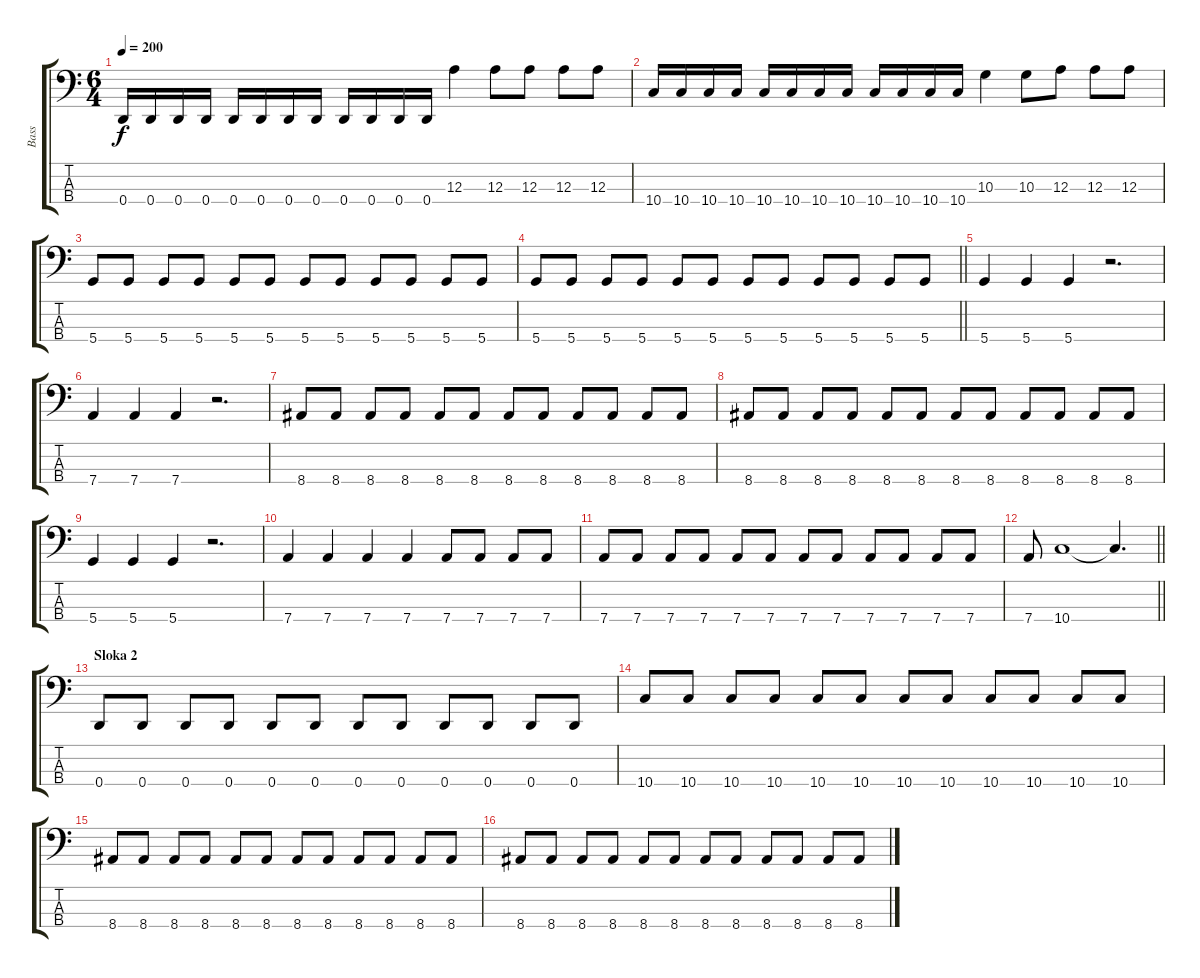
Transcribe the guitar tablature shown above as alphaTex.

\track ("Bass" "Bass") {instrument electricbasspick}
\staff {score tabs}
\tuning (G2 D2 A1 D1) {hide}
\ts (6 4)
\tempo 200
\clef f4
\ks c
0.4.16{dy f} 0.4.16 0.4.16 0.4.16 0.4.16 0.4.16 0.4.16 0.4.16 0.4.16 0.4.16 0.4.16 0.4.16 12.3.4 12.3.8 12.3.8 12.3.8 12.3.8 |
10.4.16 10.4.16 10.4.16 10.4.16 10.4.16 10.4.16 10.4.16 10.4.16 10.4.16 10.4.16 10.4.16 10.4.16 10.3.4 10.3.8 12.3.8 12.3.8 12.3.8 |
5.4.8 5.4.8 5.4.8 5.4.8 5.4.8 5.4.8 5.4.8 5.4.8 5.4.8 5.4.8 5.4.8 5.4.8 |
\barLineRight lightlight
5.4.8 5.4.8 5.4.8 5.4.8 5.4.8 5.4.8 5.4.8 5.4.8 5.4.8 5.4.8 5.4.8 5.4.8 |
5.4.4 5.4.4 5.4.4 r.2{d} |
7.4.4 7.4.4 7.4.4 r.2{d} |
8.4.8 8.4.8 8.4.8 8.4.8 8.4.8 8.4.8 8.4.8 8.4.8 8.4.8 8.4.8 8.4.8 8.4.8 |
8.4.8 8.4.8 8.4.8 8.4.8 8.4.8 8.4.8 8.4.8 8.4.8 8.4.8 8.4.8 8.4.8 8.4.8 |
5.4.4 5.4.4 5.4.4 r.2{d} |
7.4.4 7.4.4 7.4.4 7.4.4 7.4.8 7.4.8 7.4.8 7.4.8 |
7.4.8 7.4.8 7.4.8 7.4.8 7.4.8 7.4.8 7.4.8 7.4.8 7.4.8 7.4.8 7.4.8 7.4.8 |
\barLineRight lightlight
7.4.8 10.4.1 10.4{t}.4{d} |
\section ("" "Sloka 2")
0.4.8 0.4.8 0.4.8 0.4.8 0.4.8 0.4.8 0.4.8 0.4.8 0.4.8 0.4.8 0.4.8 0.4.8 |
10.4.8 10.4.8 10.4.8 10.4.8 10.4.8 10.4.8 10.4.8 10.4.8 10.4.8 10.4.8 10.4.8 10.4.8 |
8.4.8 8.4.8 8.4.8 8.4.8 8.4.8 8.4.8 8.4.8 8.4.8 8.4.8 8.4.8 8.4.8 8.4.8 |
8.4.8 8.4.8 8.4.8 8.4.8 8.4.8 8.4.8 8.4.8 8.4.8 8.4.8 8.4.8 8.4.8 8.4.8
